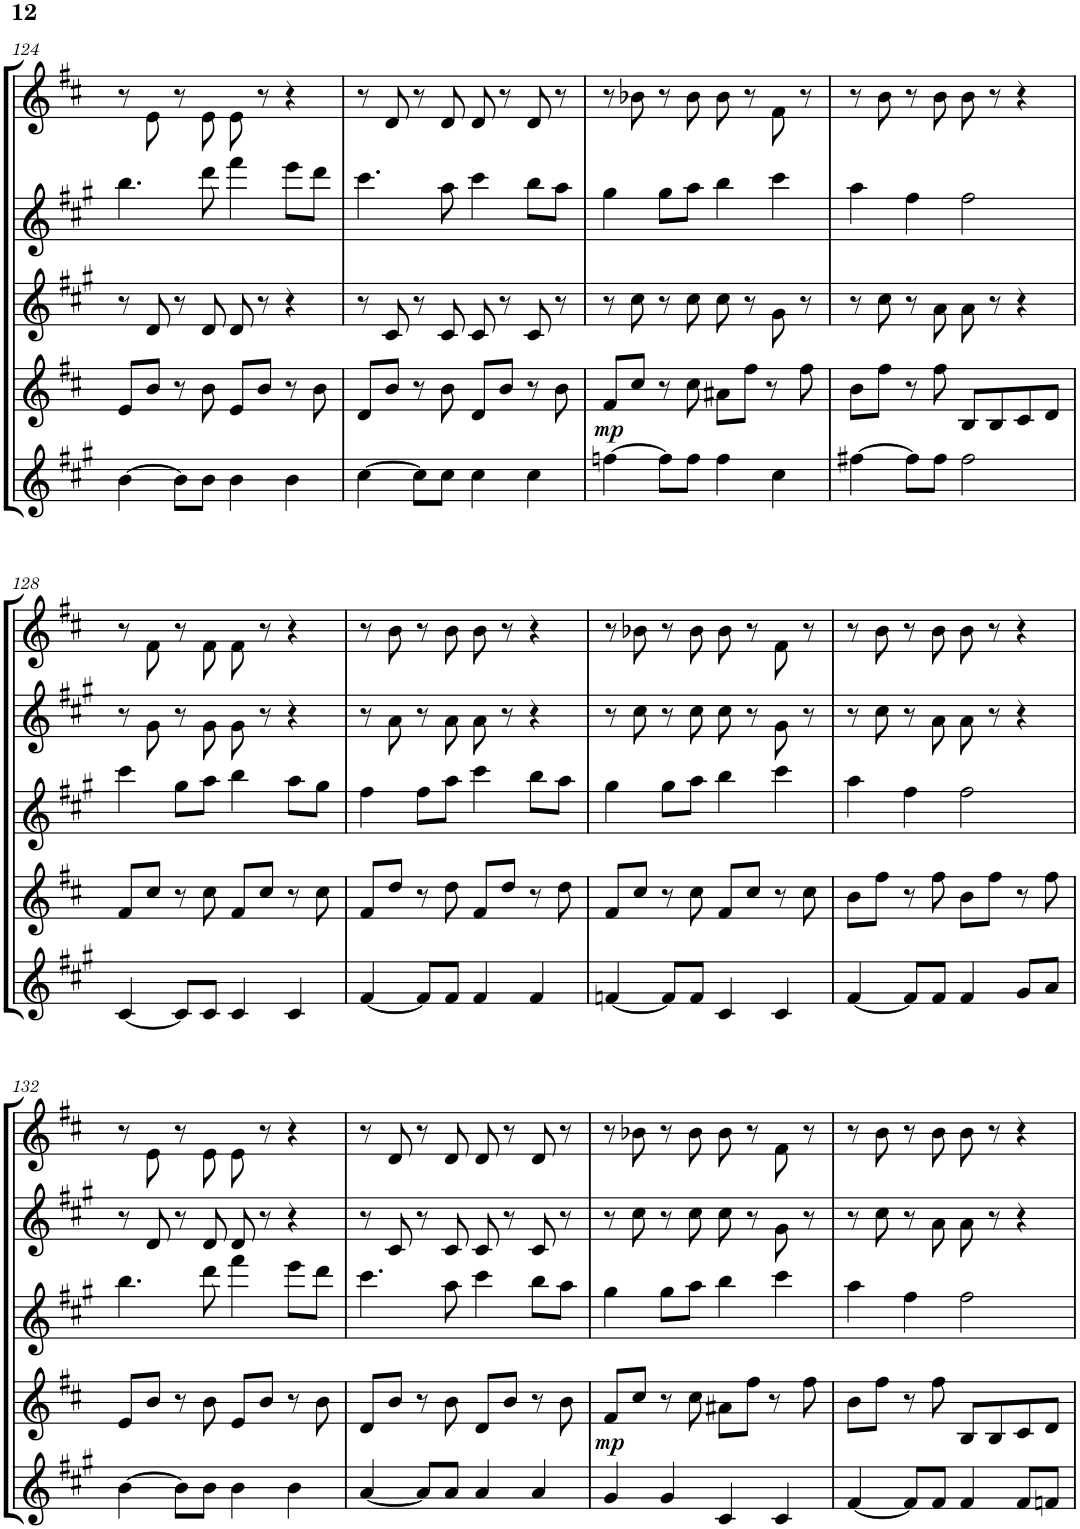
**kern	**kern	**dynam	**kern	**kern	**kern
*part5	*part4	*part4	*part3	*part2	*part1
*staff5	*staff4	*staff4	*staff3	*staff2	*staff1
*I"Baritone Saxophone	*I"Tenor Saxophone	*	*I"Alto Saxophone	*I"Alto Saxophone	*I"Soprano Saxophone
*I'Bar Sax	*I'T Sax	*	*I'A Sax	*I'A Sax	*I'S Sax
!!LO:PB:g=z
*clefG2	*clefG2	*	*clefG2	*clefG2	*clefG2
*Trd12c21	*Trd8c14	*	*Trd5c9	*Trd5c9	*Trd1c2
*k[f#c#g#]	*k[f#c#]	*	*k[f#c#g#]	*k[f#c#g#]	*k[f#c#]
*M4/4	*M4/4	*	*M4/4	*M4/4	*M4/4
=124	=124	=124	=124	=124	=124
[4b\	8e/L	.	8r	4.bb\	8r
.	8b/J	.	8d/	.	8e\
8b\L]	8r	.	8r	.	8r
8b\J	8b\	.	8d/	8ddd\	8e\
4b\	8e/L	.	8d/	4fff#\	8e\
.	8b/J	.	8r	.	8r
4b\	8r	.	4r	8eee\L	4r
.	8b\	.	.	8ddd\J	.
=125	=125	=125	=125	=125	=125
[4cc#\	8d/L	.	8r	4.ccc#\	8r
.	8b/J	.	8c#/	.	8d/
8cc#\L]	8r	.	8r	.	8r
8cc#\J	8b\	.	8c#/	8aa\	8d/
4cc#\	8d/L	.	8c#/	4ccc#\	8d/
.	8b/J	.	8r	.	8r
4cc#\	8r	.	8c#/	8bb\L	8d/
.	8b\	.	8r	8aa\J	8r
=126	=126	=126	=126	=126	=126
!	!	!LO:DY:b	!	!	!
[4ffn\	8f#/L	mp	8r	4gg#\	8r
.	8cc#/J	.	8cc#\	.	8b-X\
8ff\L]	8r	.	8r	8gg#\L	8r
8ff\J	8cc#\	.	8cc#\	8aa\J	8b-\
4ff\	8a#X\L	.	8cc#\	4bb\	8b-\
.	8ff#\J	.	8r	.	8r
4cc#\	8r	.	8g#\	4ccc#\	8f#\
.	8ff#\	.	8r	.	8r
=127	=127	=127	=127	=127	=127
[4ff#X\	8b\L	.	8r	4aa\	8r
.	8ff#\J	.	8cc#\	.	8b\
8ff#\L]	8r	.	8r	4ff#\	8r
8ff#\J	8ff#\	.	8a\	.	8b\
2ff#\	8B/L	.	8a\	2ff#\	8b\
.	8B/	.	8r	.	8r
.	8c#/	.	4r	.	4r
.	8d/J	.	.	.	.
!!LO:LB:g=z
=128	=128	=128	=128	=128	=128
[4c#/	8f#/L	.	4ccc#\	8r	8r
.	8cc#/J	.	.	8g#\	8f#\
8c#/L]	8r	.	8gg#\L	8r	8r
8c#/J	8cc#\	.	8aa\J	8g#\	8f#\
4c#/	8f#/L	.	4bb\	8g#\	8f#\
.	8cc#/J	.	.	8r	8r
4c#/	8r	.	8aa\L	4r	4r
.	8cc#\	.	8gg#\J	.	.
=129	=129	=129	=129	=129	=129
[4f#/	8f#/L	.	4ff#\	8r	8r
.	8dd/J	.	.	8a\	8b\
8f#/L]	8r	.	8ff#\L	8r	8r
8f#/J	8dd\	.	8aa\J	8a\	8b\
4f#/	8f#/L	.	4ccc#\	8a\	8b\
.	8dd/J	.	.	8r	8r
4f#/	8r	.	8bb\L	4r	4r
.	8dd\	.	8aa\J	.	.
=130	=130	=130	=130	=130	=130
[4fn/	8f#/L	.	4gg#\	8r	8r
.	8cc#/J	.	.	8cc#\	8b-X\
8f/L]	8r	.	8gg#\L	8r	8r
8f/J	8cc#\	.	8aa\J	8cc#\	8b-\
4c#/	8f#/L	.	4bb\	8cc#\	8b-\
.	8cc#/J	.	.	8r	8r
4c#/	8r	.	4ccc#\	8g#\	8f#\
.	8cc#\	.	.	8r	8r
=131	=131	=131	=131	=131	=131
[4f#/	8b\L	.	4aa\	8r	8r
.	8ff#\J	.	.	8cc#\	8b\
8f#/L]	8r	.	4ff#\	8r	8r
8f#/J	8ff#\	.	.	8a\	8b\
4f#/	8b\L	.	2ff#\	8a\	8b\
.	8ff#\J	.	.	8r	8r
8g#/L	8r	.	.	4r	4r
8a/J	8ff#\	.	.	.	.
!!LO:LB:g=z
=132	=132	=132	=132	=132	=132
[4b\	8e/L	.	4.bb\	8r	8r
.	8b/J	.	.	8d/	8e\
8b\L]	8r	.	.	8r	8r
8b\J	8b\	.	8ddd\	8d/	8e\
4b\	8e/L	.	4fff#\	8d/	8e\
.	8b/J	.	.	8r	8r
4b\	8r	.	8eee\L	4r	4r
.	8b\	.	8ddd\J	.	.
=133	=133	=133	=133	=133	=133
[4a/	8d/L	.	4.ccc#\	8r	8r
.	8b/J	.	.	8c#/	8d/
8a/L]	8r	.	.	8r	8r
8a/J	8b\	.	8aa\	8c#/	8d/
4a/	8d/L	.	4ccc#\	8c#/	8d/
.	8b/J	.	.	8r	8r
4a/	8r	.	8bb\L	8c#/	8d/
.	8b\	.	8aa\J	8r	8r
=134	=134	=134	=134	=134	=134
!	!	!LO:DY:b	!	!	!
4g#/	8f#/L	mp	4gg#\	8r	8r
.	8cc#/J	.	.	8cc#\	8b-X\
4g#/	8r	.	8gg#\L	8r	8r
.	8cc#\	.	8aa\J	8cc#\	8b-\
4c#/	8a#X\L	.	4bb\	8cc#\	8b-\
.	8ff#\J	.	.	8r	8r
4c#/	8r	.	4ccc#\	8g#\	8f#\
.	8ff#\	.	.	8r	8r
=135	=135	=135	=135	=135	=135
[4f#/	8b\L	.	4aa\	8r	8r
.	8ff#\J	.	.	8cc#\	8b\
8f#/L]	8r	.	4ff#\	8r	8r
8f#/J	8ff#\	.	.	8a\	8b\
4f#/	8B/L	.	2ff#\	8a\	8b\
.	8B/	.	.	8r	8r
8f#/L	8c#/	.	.	4r	4r
8fn/J	8d/J	.	.	.	.
=	=	=	=	=	=
*-	*-	*-	*-	*-	*-
